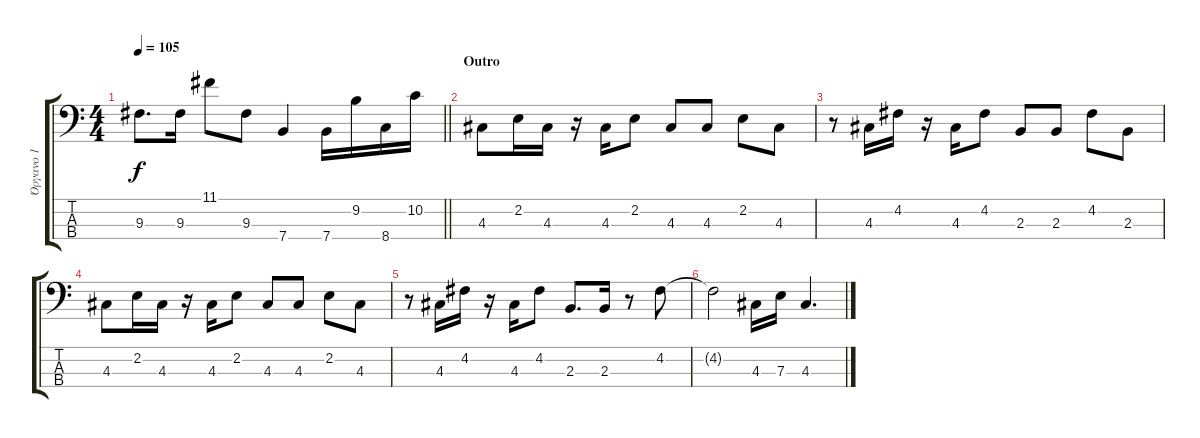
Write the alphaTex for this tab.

\track ("Όργανο 1" "Όργανο 1") {instrument electricbassfinger}
\staff {score tabs}
\tuning (G2 D2 A1 E1) {hide}
\ts (4 4)
\tempo 105
\clef f4
\barLineRight lightlight
\ks c
9.3.8{d dy f} 9.3.16 11.1.8 9.3.8 7.4.4 7.4.16 9.2.16 8.4.16 10.2.16 |
\section ("" "Outro")
4.3.8 2.2.16 4.3.16 r.16 4.3.16 2.2.8 4.3.8 4.3.8 2.2.8 4.3.8 |
r.8 4.3.16 4.2.16 r.16 4.3.16 4.2.8 2.3.8 2.3.8 4.2.8 2.3.8 |
4.3.8 2.2.16 4.3.16 r.16 4.3.16 2.2.8 4.3.8 4.3.8 2.2.8 4.3.8 |
r.8 4.3.16 4.2.16 r.16 4.3.16 4.2.8 2.3.8{d} 2.3.16 r.8 4.2.8 |
4.2{t}.2 4.3.16 7.3.16 4.3.4{d}
